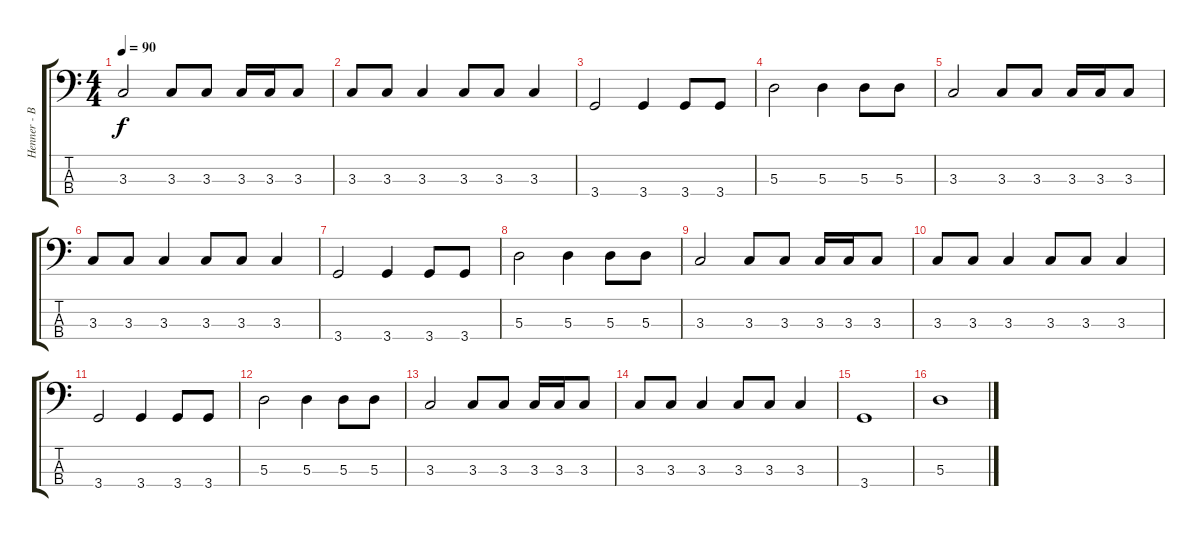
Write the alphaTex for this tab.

\track ("Henner - Bass" "Henner - B") {instrument electricbassfinger}
\staff {score tabs}
\tuning (G2 D2 A1 E1) {hide}
\ts (4 4)
\tempo 90
\clef f4
\ks c
3.3.2{dy f} 3.3.8 3.3.8 3.3.16 3.3.16 3.3.8 |
3.3.8 3.3.8 3.3.4 3.3.8 3.3.8 3.3.4 |
3.4.2 3.4.4 3.4.8 3.4.8 |
5.3.2 5.3.4 5.3.8 5.3.8 |
3.3.2 3.3.8 3.3.8 3.3.16 3.3.16 3.3.8 |
3.3.8 3.3.8 3.3.4 3.3.8 3.3.8 3.3.4 |
3.4.2 3.4.4 3.4.8 3.4.8 |
5.3.2 5.3.4 5.3.8 5.3.8 |
3.3.2 3.3.8 3.3.8 3.3.16 3.3.16 3.3.8 |
3.3.8 3.3.8 3.3.4 3.3.8 3.3.8 3.3.4 |
3.4.2 3.4.4 3.4.8 3.4.8 |
5.3.2 5.3.4 5.3.8 5.3.8 |
3.3.2 3.3.8 3.3.8 3.3.16 3.3.16 3.3.8 |
3.3.8 3.3.8 3.3.4 3.3.8 3.3.8 3.3.4 |
3.4.1 |
5.3.1
